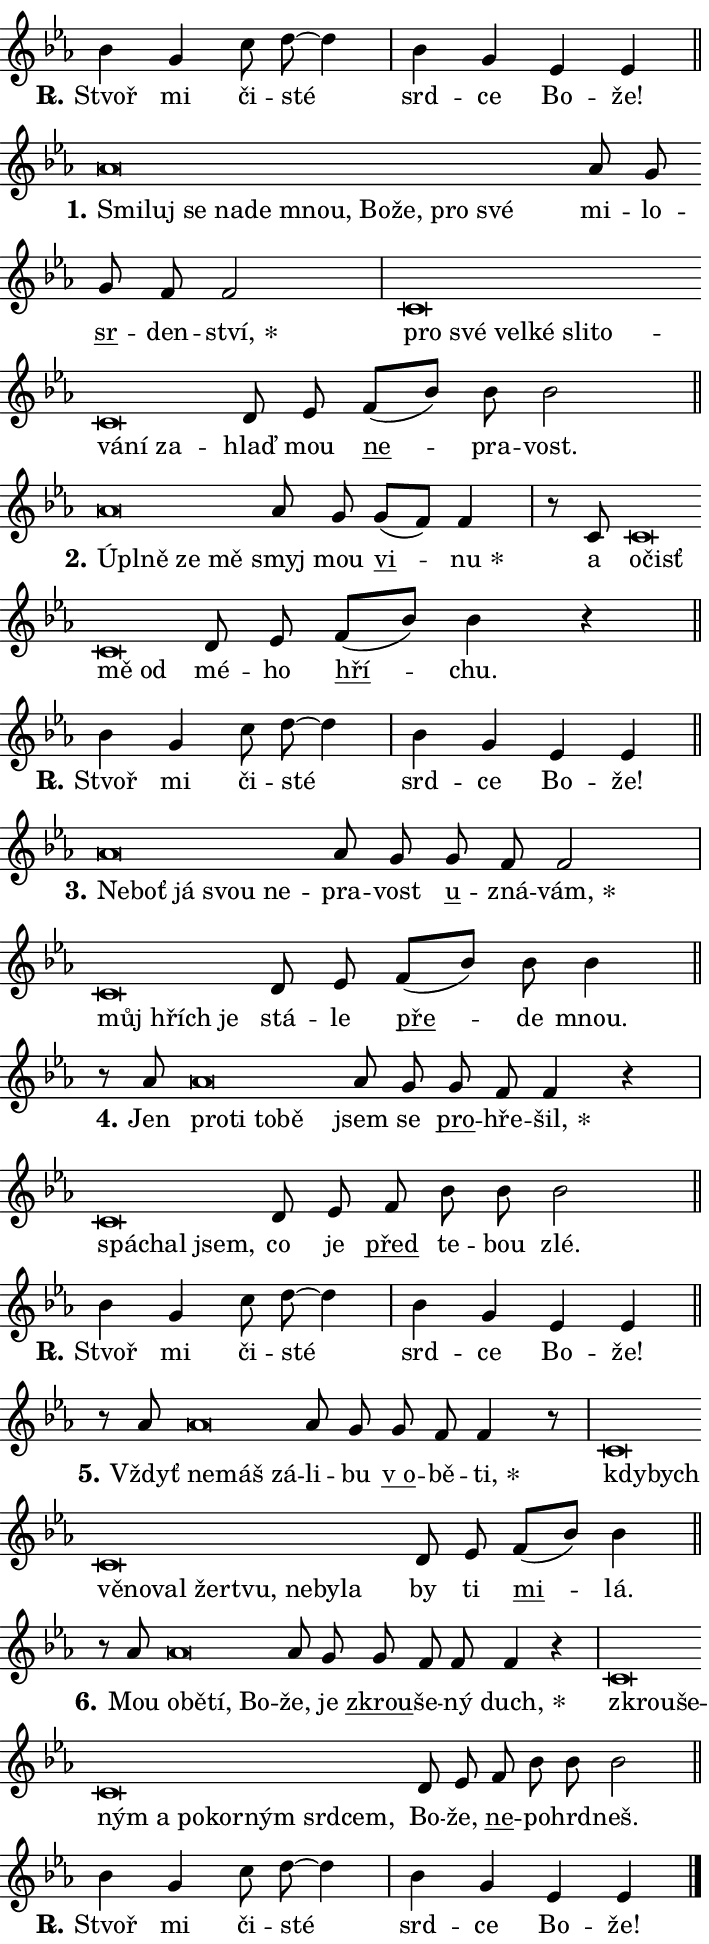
\version "2.24.0"
\header { tagline = "" }
\paper {
  indent = 0\cm
  top-margin = 0\cm
  right-margin = 0.13\cm % to fit lyric hyphens
  bottom-margin = 0\cm
  left-margin = 0\cm
  paper-width = 12\cm
  page-breaking = #ly:one-page-breaking
  system-system-spacing.basic-distance = #11
  score-system-spacing.basic-distance = #11
  ragged-last = ##f
}


%% Author: Thomas Morley
%% https://lists.gnu.org/archive/html/lilypond-user/2020-05/msg00002.html
#(define (line-position grob)
"Returns position of @var[grob} in current system:
   @code{'start}, if at first time-step
   @code{'end}, if at last time-step
   @code{'middle} otherwise
"
  (let* ((col (ly:item-get-column grob))
         (ln (ly:grob-object col 'left-neighbor))
         (rn (ly:grob-object col 'right-neighbor))
         (col-to-check-left (if (ly:grob? ln) ln col))
         (col-to-check-right (if (ly:grob? rn) rn col))
         (break-dir-left
           (and
             (ly:grob-property col-to-check-left 'non-musical #f)
             (ly:item-break-dir col-to-check-left)))
         (break-dir-right
           (and
             (ly:grob-property col-to-check-right 'non-musical #f)
             (ly:item-break-dir col-to-check-right))))
        (cond ((eqv? 1 break-dir-left) 'start)
              ((eqv? -1 break-dir-right) 'end)
              (else 'middle))))

#(define (tranparent-at-line-position vctor)
  (lambda (grob)
  "Relying on @code{line-position} select the relevant enry from @var{vctor}.
Used to determine transparency,"
    (case (line-position grob)
      ((end) (not (vector-ref vctor 0)))
      ((middle) (not (vector-ref vctor 1)))
      ((start) (not (vector-ref vctor 2))))))

noteHeadBreakVisibility =
#(define-music-function (break-visibility)(vector?)
"Makes @code{NoteHead}s transparent relying on @var{break-visibility}"
#{
  \override NoteHead.transparent =
    #(tranparent-at-line-position break-visibility)
#})

#(define delete-ledgers-for-transparent-note-heads
  (lambda (grob)
    "Reads whether a @code{NoteHead} is transparent.
If so this @code{NoteHead} is removed from @code{'note-heads} from
@var{grob}, which is supposed to be @code{LedgerLineSpanner}.
As a result ledgers are not printed for this @code{NoteHead}"
    (let* ((nhds-array (ly:grob-object grob 'note-heads))
           (nhds-list
             (if (ly:grob-array? nhds-array)
                 (ly:grob-array->list nhds-array)
                 '()))
           ;; Relies on the transparent-property being done before
           ;; Staff.LedgerLineSpanner.after-line-breaking is executed.
           ;; This is fragile ...
           (to-keep
             (remove
               (lambda (nhd)
                 (ly:grob-property nhd 'transparent #f))
               nhds-list)))
      ;; TODO find a better method to iterate over grob-arrays, similiar
      ;; to filter/remove etc for lists
      ;; For now rebuilt from scratch
      (set! (ly:grob-object grob 'note-heads)  '())
      (for-each
        (lambda (nhd)
          (ly:pointer-group-interface::add-grob grob 'note-heads nhd))
        to-keep))))

squashNotes = {
  \override NoteHead.X-extent = #'(-0.2 . 0.2)
  \override NoteHead.Y-extent = #'(-0.75 . 0)
  \override NoteHead.stencil =
    #(lambda (grob)
       (let ((pos (ly:grob-property grob 'staff-position)))
         (begin
           (if (< pos -7) (display "ERROR: Lower brevis then expected\n") (display ""))
           (if (<= pos -6) ly:text-interface::print ly:note-head::print))))
}
unSquashNotes = {
  \revert NoteHead.X-extent
  \revert NoteHead.Y-extent
  \revert NoteHead.stencil
}

hideNotes = \noteHeadBreakVisibility #begin-of-line-visible
unHideNotes = \noteHeadBreakVisibility #all-visible

% work-around for resetting accidentals
% https://lilypond.org/doc/v2.23/Documentation/notation/displaying-rhythms#unmetered-music
cadenzaMeasure = {
  \cadenzaOff
  \partial 1024 s1024
  \cadenzaOn
}

#(define-markup-command (accent layout props text) (markup?)
  "Underline accented syllable"
  (interpret-markup layout props
    #{\markup \override #'(offset . 4.3) \underline { #text }#}))

responsum = \markup \concat {
  "R" \hspace #-1.05 \path #0.1 #'((moveto 0 0.07) (lineto 0.9 0.8)) \hspace #0.05 "."
}

spaceSize = #0.6828661417322834 % exact space size for TeX Gyre Schola

\layout {
  \context {
    \Staff
    \remove "Time_signature_engraver"
    \override LedgerLineSpanner.after-line-breaking = #delete-ledgers-for-transparent-note-heads
  }
  \context {
    \Lyrics {
      \override LyricSpace.minimum-distance = \spaceSize
      \override LyricText.font-name = #"TeX Gyre Schola"
      \override LyricText.font-size = 1
      \override StanzaNumber.font-name = #"TeX Gyre Schola Bold"
      \override StanzaNumber.font-size = 1
    }
  }
  \context {
    \Score 
    \override NoteHead.text =
      #(lambda (grob) 
        (let ((pos (ly:grob-property grob 'staff-position)))
          #{\markup {
            \combine
              \halign #-0.55 \raise #(if (= pos -6) 0 0.5) \override #'(thickness . 2) \draw-line #'(3.2 . 0)
              \musicglyph "noteheads.sM1"
          }#}))
  }
}

% magnetic-lyrics.ily
%
%   written by
%     Jean Abou Samra <jean@abou-samra.fr>
%     Werner Lemberg <wl@gnu.org>
%
%   adapted by
%     Jiri Hon <jiri.hon@gmail.com>
%
% Version 2022-Apr-15

% https://www.mail-archive.com/lilypond-user@gnu.org/msg149350.html

#(define (Left_hyphen_pointer_engraver context)
   "Collect syllable-hyphen-syllable occurrences in lyrics and store
them in properties.  This engraver only looks to the left.  For
example, if the lyrics input is @code{foo -- bar}, it does the
following.

@itemize @bullet
@item
Set the @code{text} property of the @code{LyricHyphen} grob between
@q{foo} and @q{bar} to @code{foo}.

@item
Set the @code{left-hyphen} property of the @code{LyricText} grob with
text @q{foo} to the @code{LyricHyphen} grob between @q{foo} and
@q{bar}.
@end itemize

Use this auxiliary engraver in combination with the
@code{lyric-@/text::@/apply-@/magnetic-@/offset!} hook."
   (let ((hyphen #f)
         (text #f))
     (make-engraver
      (acknowledgers
       ((lyric-syllable-interface engraver grob source-engraver)
        (set! text grob)))
      (end-acknowledgers
       ((lyric-hyphen-interface engraver grob source-engraver)
        ;(when (not (grob::has-interface grob 'lyric-space-interface))
          (set! hyphen grob)));)
      ((stop-translation-timestep engraver)
       (when (and text hyphen)
         (ly:grob-set-object! text 'left-hyphen hyphen))
       (set! text #f)
       (set! hyphen #f)))))

#(define (lyric-text::apply-magnetic-offset! grob)
   "If the space between two syllables is less than the value in
property @code{LyricText@/.details@/.squash-threshold}, move the right
syllable to the left so that it gets concatenated with the left
syllable.

Use this function as a hook for
@code{LyricText@/.after-@/line-@/breaking} if the
@code{Left_@/hyphen_@/pointer_@/engraver} is active."
   (let ((hyphen (ly:grob-object grob 'left-hyphen #f)))
     (when hyphen
       (let ((left-text (ly:spanner-bound hyphen LEFT)))
         (when (grob::has-interface left-text 'lyric-syllable-interface)
           (let* ((common (ly:grob-common-refpoint grob left-text X))
                  (this-x-ext (ly:grob-extent grob common X))
                  (left-x-ext
                   (begin
                     ;; Trigger magnetism for left-text.
                     (ly:grob-property left-text 'after-line-breaking)
                     (ly:grob-extent left-text common X)))
                  ;; `delta` is the gap width between two syllables.
                  (delta (- (interval-start this-x-ext)
                            (interval-end left-x-ext)))
                  (details (ly:grob-property grob 'details))
                  (threshold (assoc-get 'squash-threshold details 0.2)))
             (when (< delta threshold)
               (let* (;; We have to manipulate the input text so that
                      ;; ligatures crossing syllable boundaries are not
                      ;; disabled.  For languages based on the Latin
                      ;; script this is essentially a beautification.
                      ;; However, for non-Western scripts it can be a
                      ;; necessity.
                      (lt (ly:grob-property left-text 'text))
                      (rt (ly:grob-property grob 'text))
                      (is-space (grob::has-interface hyphen 'lyric-space-interface))
                      (space (if is-space " " ""))
                      (extra-delta (if is-space spaceSize 0))
                      ;; Append new syllable.
                      (ltrt-space (if (and (string? lt) (string? rt))
                                (string-append lt space rt)
                                (make-concat-markup (list lt space rt))))
                      ;; Right-align `ltrt` to the right side.
                      (ltrt-space-markup (grob-interpret-markup
                               grob
                               (make-translate-markup
                                (cons (interval-length this-x-ext) 0)
                                (make-right-align-markup ltrt-space)))))
                 (begin
                   ;; Don't print `left-text`.
                   (ly:grob-set-property! left-text 'stencil #f)
                   ;; Set text and stencil (which holds all collected
                   ;; syllables so far) and shift it to the left.
                   (ly:grob-set-property! grob 'text ltrt-space)
                   (ly:grob-set-property! grob 'stencil ltrt-space-markup)
                   (ly:grob-translate-axis! grob (- (- delta extra-delta)) X))))))))))


#(define (lyric-hyphen::displace-bounds-first grob)
   ;; Make very sure this callback isn't triggered too early.
   (let ((left (ly:spanner-bound grob LEFT))
         (right (ly:spanner-bound grob RIGHT)))
     (ly:grob-property left 'after-line-breaking)
     (ly:grob-property right 'after-line-breaking)
     (ly:lyric-hyphen::print grob)))

squashThreshold = #0.4

\layout {
  \context {
    \Lyrics
    \consists #Left_hyphen_pointer_engraver
    \override LyricText.after-line-breaking =
      #lyric-text::apply-magnetic-offset!
    \override LyricHyphen.stencil = #lyric-hyphen::displace-bounds-first
    \override LyricText.details.squash-threshold = \squashThreshold
    \override LyricHyphen.minimum-distance = 0
    \override LyricHyphen.minimum-length = \squashThreshold
  }
}

squashText = \override LyricText.details.squash-threshold = 9999
unSquashText = \override LyricText.details.squash-threshold = \squashThreshold

leftText = \override LyricText.self-alignment-X = #LEFT
unLeftText = \revert LyricText.self-alignment-X

starOffset = #(lambda (grob) 
                (let ((x_offset (ly:self-alignment-interface::aligned-on-x-parent grob)))
                  (if (= x_offset 0) 0 (+ x_offset 1.2))))

star = #(define-music-function (syllable)(string?)
"Append star separator at the end of a syllable"
#{
  \once \override LyricText.X-offset = #starOffset
  \lyricmode { \markup {
    #syllable
    \override #'((font-name . "TeX Gyre Schola Bold")) \hspace #0.2 \lower #0.65 \larger "*"
  } }
#})

starAccent = #(define-music-function (syllable)(string?)
"Append star separator at the end of a syllable and make accent"
#{
  \once \override LyricText.X-offset = #starOffset
  \lyricmode { \markup {
    \accent #syllable
    \override #'((font-name . "TeX Gyre Schola Bold")) \hspace #0.2 \lower #0.65 \larger "*"
  } }
#})

breath = #(define-music-function (syllable)(string?)
"Append breathing indicator at the end of a syllable"
#{
  \lyricmode { \markup { #syllable "+" } }
#})

optionalBreath = #(define-music-function (syllable)(string?)
"Append optional breathing indicator at the end of a syllable"
#{
  \lyricmode { \markup { #syllable "(+)" } }
#})


\score {
    <<
        \new Voice = "melody" { \cadenzaOn \key es \major \relative { bes'4 g c8 d8~ d4 \cadenzaMeasure \bar "|" bes4 g \bar "" es es \cadenzaMeasure \bar "||" \break } }
        \new Lyrics \lyricsto "melody" { \lyricmode { \set stanza = \responsum
Stvoř mi či -- sté srd -- ce Bo -- že! } }
    >>
    \layout {}
}

\score {
    <<
        \new Voice = "melody" { \cadenzaOn \key es \major \relative { \squashNotes as'\breve*1/16 \hideNotes \breve*1/16 \bar "" \breve*1/16 \bar "" \breve*1/16 \bar "" \breve*1/16 \bar "" \breve*1/16 \bar "" \breve*1/16 \bar "" \breve*1/16 \bar "" \breve*1/16 \breve*1/16 \bar "" \unHideNotes \unSquashNotes as8 g \bar "" g f f2 \cadenzaMeasure \bar "|" \squashNotes c\breve*1/16 \hideNotes \breve*1/16 \bar "" \breve*1/16 \bar "" \breve*1/16 \bar "" \breve*1/16 \bar "" \breve*1/16 \bar "" \breve*1/16 \bar "" \breve*1/16 \breve*1/16 \bar "" \unHideNotes \unSquashNotes d8 es \bar "" f[( bes)] bes bes2 \cadenzaMeasure \bar "||" \break } }
        \new Lyrics \lyricsto "melody" { \lyricmode { \set stanza = "1."
\leftText Smi -- \squashText luj se na -- de mnou, Bo -- že, pro své \unLeftText \unSquashText mi -- lo -- \markup \accent sr -- den -- \star ství, \leftText pro \squashText své vel -- ké sli -- to -- vá -- ní za -- \unLeftText \unSquashText hlaď mou \markup \accent ne -- pra -- vost. } }
    >>
    \layout {}
}

\score {
    <<
        \new Voice = "melody" { \cadenzaOn \key es \major \relative { \squashNotes as'\breve*1/16 \hideNotes \breve*1/16 \bar "" \breve*1/16 \breve*1/16 \bar "" \unHideNotes \unSquashNotes as8 g \bar "" g[( f)] f4 \cadenzaMeasure \bar "|" r8 c \squashNotes c\breve*1/16 \hideNotes \breve*1/16 \bar "" \breve*1/16 \breve*1/16 \bar "" \unHideNotes \unSquashNotes d8 es \bar "" f[( bes)] bes4 r \cadenzaMeasure \bar "||" \break } }
        \new Lyrics \lyricsto "melody" { \lyricmode { \set stanza = "2."
\leftText Úpl -- \squashText ně ze mě \unLeftText \unSquashText smyj mou \markup \accent vi -- \star nu a \leftText o -- \squashText čisť mě od \unLeftText \unSquashText mé -- ho \markup \accent hří -- chu. } }
    >>
    \layout {}
}

\score {
    <<
        \new Voice = "melody" { \cadenzaOn \key es \major \relative { bes'4 g c8 d8~ d4 \cadenzaMeasure \bar "|" bes4 g \bar "" es es \cadenzaMeasure \bar "||" \break } }
        \new Lyrics \lyricsto "melody" { \lyricmode { \set stanza = \responsum
Stvoř mi či -- sté srd -- ce Bo -- že! } }
    >>
    \layout {}
}

\score {
    <<
        \new Voice = "melody" { \cadenzaOn \key es \major \relative { \squashNotes as'\breve*1/16 \hideNotes \breve*1/16 \bar "" \breve*1/16 \bar "" \breve*1/16 \breve*1/16 \bar "" \unHideNotes \unSquashNotes as8 g \bar "" g f f2 \cadenzaMeasure \bar "|" \squashNotes c\breve*1/16 \hideNotes \breve*1/16 \breve*1/16 \bar "" \unHideNotes \unSquashNotes d8 es \bar "" f[( bes)] bes bes4 \cadenzaMeasure \bar "||" \break } }
        \new Lyrics \lyricsto "melody" { \lyricmode { \set stanza = "3."
\leftText Ne -- \squashText boť já svou ne -- \unLeftText \unSquashText pra -- vost \markup \accent u -- zná -- \star vám, \leftText můj \squashText hřích je \unLeftText \unSquashText stá -- le \markup \accent pře -- de mnou. } }
    >>
    \layout {}
}

\score {
    <<
        \new Voice = "melody" { \cadenzaOn \key es \major \relative { r8 as' \squashNotes as\breve*1/16 \hideNotes \breve*1/16 \bar "" \breve*1/16 \breve*1/16 \bar "" \unHideNotes \unSquashNotes as8 g \bar "" g f f4 r \cadenzaMeasure \bar "|" \squashNotes c\breve*1/16 \hideNotes \breve*1/16 \breve*1/16 \bar "" \unHideNotes \unSquashNotes d8 es \bar "" f bes bes bes2 \cadenzaMeasure \bar "||" \break } }
        \new Lyrics \lyricsto "melody" { \lyricmode { \set stanza = "4."
Jen \leftText pro -- \squashText ti to -- bě \unLeftText \unSquashText jsem se \markup \accent pro -- hře -- \star šil, \leftText spá -- \squashText chal jsem, \unLeftText \unSquashText co je \markup \accent před te -- bou zlé. } }
    >>
    \layout {}
}

\score {
    <<
        \new Voice = "melody" { \cadenzaOn \key es \major \relative { bes'4 g c8 d8~ d4 \cadenzaMeasure \bar "|" bes4 g \bar "" es es \cadenzaMeasure \bar "||" \break } }
        \new Lyrics \lyricsto "melody" { \lyricmode { \set stanza = \responsum
Stvoř mi či -- sté srd -- ce Bo -- že! } }
    >>
    \layout {}
}

\score {
    <<
        \new Voice = "melody" { \cadenzaOn \key es \major \relative { r8 as' \squashNotes as\breve*1/16 \hideNotes \breve*1/16 \breve*1/16 \bar "" \unHideNotes \unSquashNotes as8 g \bar "" g f f4 r8 \cadenzaMeasure \bar "|" \squashNotes c\breve*1/16 \hideNotes \breve*1/16 \bar "" \breve*1/16 \bar "" \breve*1/16 \bar "" \breve*1/16 \bar "" \breve*1/16 \bar "" \breve*1/16 \bar "" \breve*1/16 \bar "" \breve*1/16 \breve*1/16 \bar "" \unHideNotes \unSquashNotes d8 es \bar "" f[( bes)] bes4 \cadenzaMeasure \bar "||" \break } }
        \new Lyrics \lyricsto "melody" { \lyricmode { \set stanza = "5."
Vždyť \leftText ne -- \squashText máš zá -- \unLeftText \unSquashText li -- bu \markup \accent "v o" -- bě -- \star ti, \leftText kdy -- \squashText bych vě -- no -- val žer -- tvu, ne -- by -- la \unLeftText \unSquashText by ti \markup \accent mi -- lá. } }
    >>
    \layout {}
}

\score {
    <<
        \new Voice = "melody" { \cadenzaOn \key es \major \relative { r8 as' \squashNotes as\breve*1/16 \hideNotes \breve*1/16 \bar "" \breve*1/16 \breve*1/16 \bar "" \unHideNotes \unSquashNotes as8 g \bar "" g f f f4 r \cadenzaMeasure \bar "|" \squashNotes c\breve*1/16 \hideNotes \breve*1/16 \bar "" \breve*1/16 \bar "" \breve*1/16 \bar "" \breve*1/16 \bar "" \breve*1/16 \bar "" \breve*1/16 \bar "" \breve*1/16 \breve*1/16 \bar "" \unHideNotes \unSquashNotes d8 es \bar "" f bes bes bes2 \cadenzaMeasure \bar "||" \break } }
        \new Lyrics \lyricsto "melody" { \lyricmode { \set stanza = "6."
Mou \leftText o -- \squashText bě -- tí, Bo -- \unLeftText \unSquashText že, je \markup \accent zkrou -- še -- ný \star duch, \leftText zkrou -- \squashText še -- ným a po -- kor -- ným srd -- cem, \unLeftText \unSquashText Bo -- že, \markup \accent ne -- po -- hrd -- neš. } }
    >>
    \layout {}
}

\score {
    <<
        \new Voice = "melody" { \cadenzaOn \key es \major \relative { bes'4 g c8 d8~ d4 \cadenzaMeasure \bar "|" bes4 g \bar "" es es \cadenzaMeasure \bar "||" \break } \bar "|." }
        \new Lyrics \lyricsto "melody" { \lyricmode { \set stanza = \responsum
Stvoř mi či -- sté srd -- ce Bo -- že! } }
    >>
    \layout {}
}
